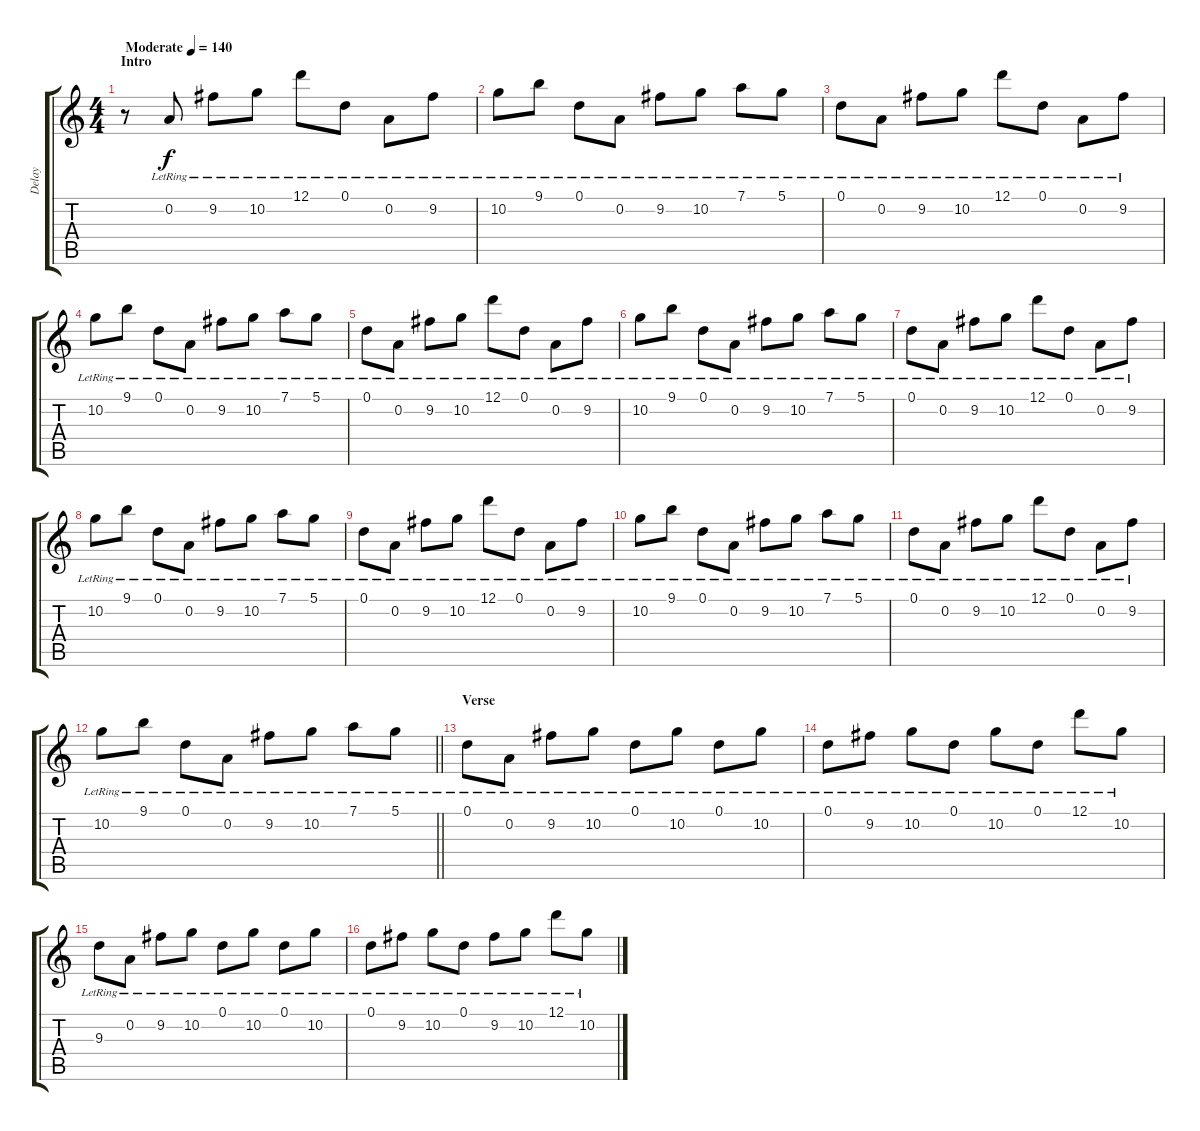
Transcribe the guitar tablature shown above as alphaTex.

\track ("Delay" "Delay") {instrument overdrivenguitar}
\staff {score tabs}
\tuning (D4 A3 F3 C3 G2 C2) {hide}
\ts (4 4)
\section ("" "Intro")
\tempo (140 "Moderate")
\clef g2
\ks c
r.8{dy f instrument overdrivenguitar} 0.2{lr}.8 9.2{lr}.8 10.2{lr}.8 12.1{lr}.8 0.1{lr}.8 0.2{lr}.8 9.2{lr}.8 |
10.2{lr}.8 9.1{lr}.8 0.1{lr}.8 0.2{lr}.8 9.2{lr}.8 10.2{lr}.8 7.1{lr}.8 5.1{lr}.8 |
0.1{lr}.8 0.2{lr}.8 9.2{lr}.8 10.2{lr}.8 12.1{lr}.8 0.1{lr}.8 0.2{lr}.8 9.2{lr}.8 |
10.2{lr}.8 9.1{lr}.8 0.1{lr}.8 0.2{lr}.8 9.2{lr}.8 10.2{lr}.8 7.1{lr}.8 5.1{lr}.8 |
0.1{lr}.8 0.2{lr}.8 9.2{lr}.8 10.2{lr}.8 12.1{lr}.8 0.1{lr}.8 0.2{lr}.8 9.2{lr}.8 |
10.2{lr}.8 9.1{lr}.8 0.1{lr}.8 0.2{lr}.8 9.2{lr}.8 10.2{lr}.8 7.1{lr}.8 5.1{lr}.8 |
0.1{lr}.8 0.2{lr}.8 9.2{lr}.8 10.2{lr}.8 12.1{lr}.8 0.1{lr}.8 0.2{lr}.8 9.2{lr}.8 |
10.2{lr}.8 9.1{lr}.8 0.1{lr}.8 0.2{lr}.8 9.2{lr}.8 10.2{lr}.8 7.1{lr}.8 5.1{lr}.8 |
0.1{lr}.8 0.2{lr}.8 9.2{lr}.8 10.2{lr}.8 12.1{lr}.8 0.1{lr}.8 0.2{lr}.8 9.2{lr}.8 |
10.2{lr}.8 9.1{lr}.8 0.1{lr}.8 0.2{lr}.8 9.2{lr}.8 10.2{lr}.8 7.1{lr}.8 5.1{lr}.8 |
0.1{lr}.8 0.2{lr}.8 9.2{lr}.8 10.2{lr}.8 12.1{lr}.8 0.1{lr}.8 0.2{lr}.8 9.2{lr}.8 |
\barLineRight lightlight
10.2{lr}.8 9.1{lr}.8 0.1{lr}.8 0.2{lr}.8 9.2{lr}.8 10.2{lr}.8 7.1{lr}.8 5.1{lr}.8 |
\section ("" "Verse")
0.1{lr}.8 0.2{lr}.8 9.2{lr}.8 10.2{lr}.8 0.1{lr}.8 10.2{lr}.8 0.1{lr}.8 10.2{lr}.8 |
0.1{lr}.8 9.2{lr}.8 10.2{lr}.8 0.1{lr}.8 10.2{lr}.8 0.1{lr}.8 12.1{lr}.8 10.2{lr}.8 |
9.3{lr}.8 0.2{lr}.8 9.2{lr}.8 10.2{lr}.8 0.1{lr}.8 10.2{lr}.8 0.1{lr}.8 10.2{lr}.8 |
0.1{lr}.8 9.2{lr}.8 10.2{lr}.8 0.1{lr}.8 9.2{lr}.8 10.2{lr}.8 12.1{lr}.8 10.2{lr}.8
